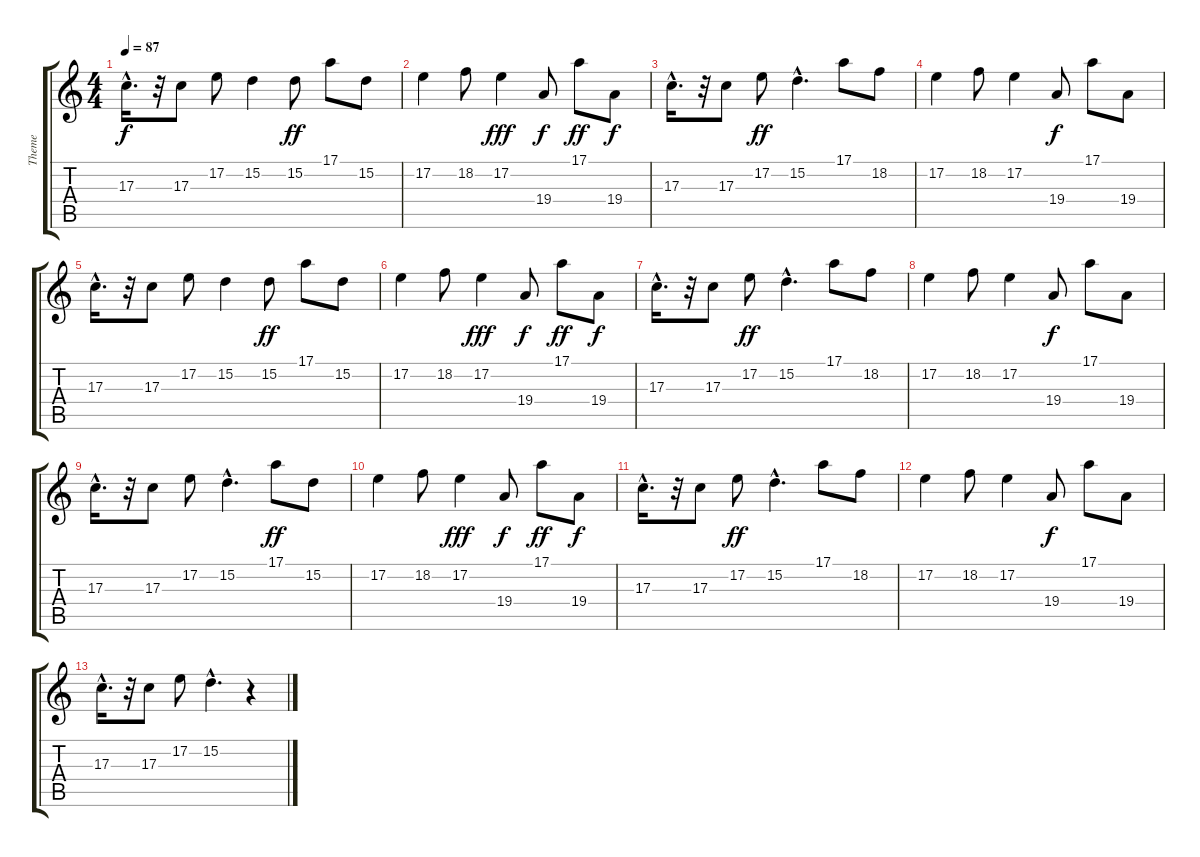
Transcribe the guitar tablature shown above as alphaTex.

\track ("Theme" "Theme") {instrument fx5brightness}
\staff {score tabs}
\tuning (E4 B3 G3 D3 A2 E2) {hide}
\ts (4 4)
\tempo 87
\clef g2
\ks c
17.3{hac}.16{d dy f} r.32 17.3.8 17.2.8 15.2.4 15.2.8{dy ff} 17.1.8 15.2.8 |
17.2.4 18.2.8 17.2.4{dy fff} 19.4.8{dy f} 17.1.8{dy ff} 19.4.8{dy f} |
17.3{hac}.16{d} r.32 17.3.8 17.2.8{dy ff} 15.2{hac}.4{d} 17.1.8 18.2.8 |
17.2.4 18.2.8 17.2.4 19.4.8{dy f} 17.1.8 19.4.8 |
17.3{hac}.16{d} r.32 17.3.8 17.2.8 15.2.4 15.2.8{dy ff} 17.1.8 15.2.8 |
17.2.4 18.2.8 17.2.4{dy fff} 19.4.8{dy f} 17.1.8{dy ff} 19.4.8{dy f} |
17.3{hac}.16{d} r.32 17.3.8 17.2.8{dy ff} 15.2{hac}.4{d} 17.1.8 18.2.8 |
17.2.4 18.2.8 17.2.4 19.4.8{dy f} 17.1.8 19.4.8 |
17.3{hac}.16{d} r.32 17.3.8 17.2.8 15.2{hac}.4{d} 17.1.8{dy ff} 15.2.8 |
17.2.4 18.2.8 17.2.4{dy fff} 19.4.8{dy f} 17.1.8{dy ff} 19.4.8{dy f} |
17.3{hac}.16{d} r.32 17.3.8 17.2.8{dy ff} 15.2{hac}.4{d} 17.1.8 18.2.8 |
17.2.4 18.2.8 17.2.4 19.4.8{dy f} 17.1.8 19.4.8 |
17.3{hac}.16{d} r.32 17.3.8 17.2.8 15.2{hac}.4{d} r.4
